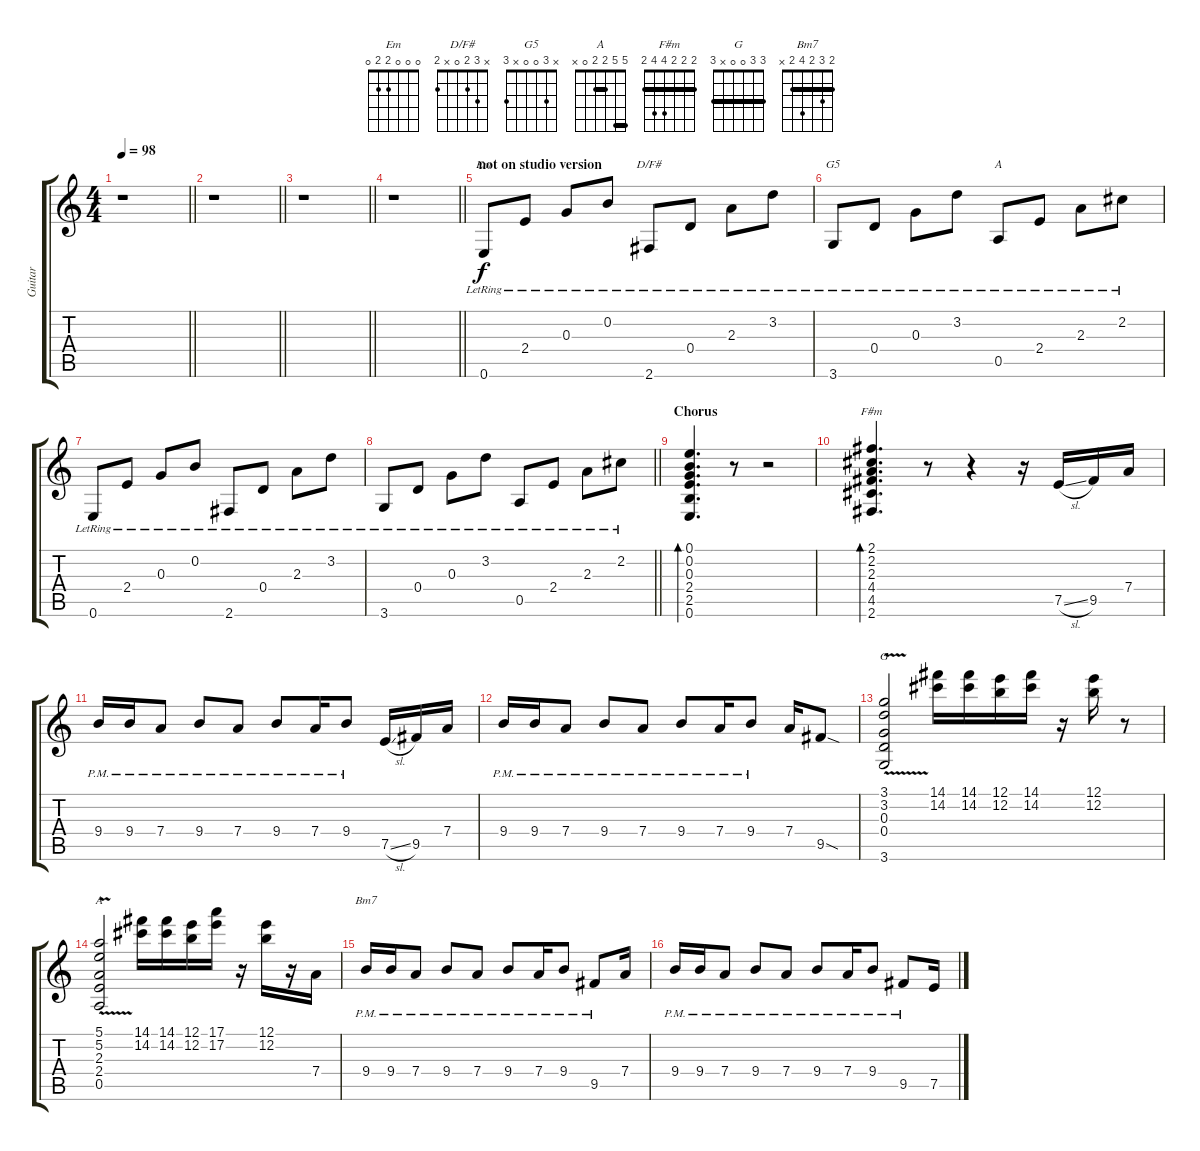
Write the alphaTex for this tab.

\track ("Guitar" "Guitar") {instrument electricguitarclean}
\staff {score tabs}
\tuning (E4 B3 G3 D3 A2 E2) {hide}
\chord ("Em" 0 0 0 2 2 0)
\chord ("D/F#" x 3 2 0 x 2)
\chord ("G5" x 3 0 0 x 3)
\chord ("A" 0 2 2 2 0 x)
\chord ("F#m" 2 2 2 4 4 2) {barre 2}
\chord ("G" 3 3 0 0 x 3) {barre 3}
\chord ("A" 5 5 2 2 0 x) {barre (2 5)}
\chord ("Bm7" 2 3 2 4 2 x) {barre 2}
\ts (4 4)
\tempo 98
\clef g2
\barLineRight lightlight
\ks c
r.1{dy f} |
\barLineRight lightlight
r.1 |
\barLineRight lightlight
r.1 |
\barLineRight lightlight
r.1 |
\section ("" "not on studio version")
0.6{lr}.8{ch "Em"} 2.4{lr}.8 0.3{lr}.8 0.2{lr}.8 2.6{lr}.8{ch "D/F#"} 0.4{lr}.8 2.3{lr}.8 3.2{lr}.8 |
3.6{lr}.8{ch "G5"} 0.4{lr}.8 0.3{lr}.8 3.2{lr}.8 0.5{lr}.8{ch "A"} 2.4{lr}.8 2.3{lr}.8 2.2{lr}.8 |
0.6{lr}.8 2.4{lr}.8 0.3{lr}.8 0.2{lr}.8 2.6{lr}.8 0.4{lr}.8 2.3{lr}.8 3.2{lr}.8 |
\barLineRight lightlight
3.6{lr}.8 0.4{lr}.8 0.3{lr}.8 3.2{lr}.8 0.5{lr}.8 2.4{lr}.8 2.3{lr}.8 2.2{lr}.8 |
\section ("" "Chorus")
(0.1 0.2 0.3 2.4 2.5 0.6).4{d bd 240} r.8 r.2 |
(2.1 2.2 2.3 4.4 4.5 2.6).4{d bd 240 ch "F#m"} r.8 r.4 r.16 7.5{sl}.16 9.5.16 7.4.16 |
9.4{pm}.16 9.4{pm}.16 7.4{pm}.8 9.4{pm}.8 7.4{pm}.8 9.4{pm}.8 7.4{pm}.16 9.4{pm}.8 7.5{sl}.16 9.5.16 7.4.16 |
9.4{pm}.16 9.4{pm}.16 7.4{pm}.8 9.4{pm}.8 7.4{pm}.8 9.4{pm}.8 7.4{pm}.16 9.4{pm}.8 7.4.16 9.5{sod}.8 |
(3.1 3.2 0.3 0.4{v} 3.6).2{ch "G"} (14.1 14.2).16 (14.1 14.2).16 (12.1 12.2).16 (14.1 14.2).16 r.16 (12.1 12.2).16 r.8 |
(5.1 5.2 2.3 2.4{v} 0.5).2{ch "A"} (14.1 14.2).16 (14.1 14.2).16 (12.1 12.2).16 (17.1 17.2).16 r.16 (12.1 12.2).16 r.16 7.4.16 |
9.4{pm}.16{ch "Bm7"} 9.4{pm}.16 7.4{pm}.8 9.4{pm}.8 7.4{pm}.8 9.4{pm}.8 7.4{pm}.16 9.4{pm}.8 9.5{pm}.8 7.4.16 |
9.4{pm}.16 9.4{pm}.16 7.4{pm}.8 9.4{pm}.8 7.4{pm}.8 9.4{pm}.8 7.4{pm}.16 9.4{pm}.8 9.5{pm}.8 7.5.16
